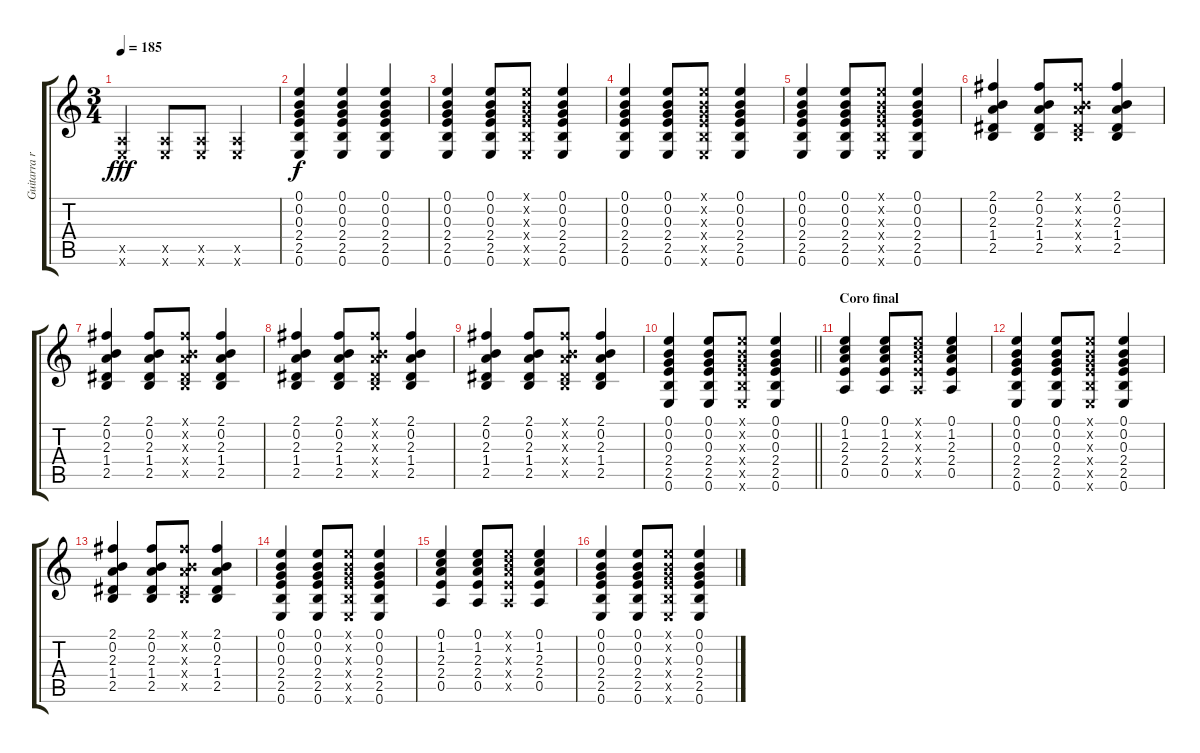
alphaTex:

\track ("Guitarra ritmica" "Guitarra r") {instrument acousticguitarsteel}
\staff {score tabs}
\tuning (E4 B3 G3 D3 A2 E2) {hide}
\ts (3 4)
\tempo 185
\clef g2
\ks c
(0.5{x} 0.6{x}).4{dy fff} (0.5{x} 0.6{x}).8 (0.5{x} 0.6{x}).8 (0.5{x} 0.6{x}).4 |
(0.1 0.2 0.3 2.4 2.5 0.6).4{dy f} (0.1 0.2 0.3 2.4 2.5 0.6).4 (0.1 0.2 0.3 2.4 2.5 0.6).4 |
(0.1 0.2 0.3 2.4 2.5 0.6).4 (0.1 0.2 0.3 2.4 2.5 0.6).8 (0.1{x} 0.2{x} 0.3{x} 2.4{x} 2.5{x} 0.6{x}).8 (0.1 0.2 0.3 2.4 2.5 0.6).4 |
(0.1 0.2 0.3 2.4 2.5 0.6).4 (0.1 0.2 0.3 2.4 2.5 0.6).8 (0.1{x} 0.2{x} 0.3{x} 2.4{x} 2.5{x} 0.6{x}).8 (0.1 0.2 0.3 2.4 2.5 0.6).4 |
(0.1 0.2 0.3 2.4 2.5 0.6).4 (0.1 0.2 0.3 2.4 2.5 0.6).8 (0.1{x} 0.2{x} 0.3{x} 2.4{x} 2.5{x} 0.6{x}).8 (0.1 0.2 0.3 2.4 2.5 0.6).4 |
(2.1 0.2 2.3 1.4 2.5).4 (2.1 0.2 2.3 1.4 2.5).8 (2.1{x} 0.2{x} 2.3{x} 1.4{x} 2.5{x}).8 (2.1 0.2 2.3 1.4 2.5).4 |
(2.1 0.2 2.3 1.4 2.5).4 (2.1 0.2 2.3 1.4 2.5).8 (2.1{x} 0.2{x} 2.3{x} 1.4{x} 2.5{x}).8 (2.1 0.2 2.3 1.4 2.5).4 |
(2.1 0.2 2.3 1.4 2.5).4 (2.1 0.2 2.3 1.4 2.5).8 (2.1{x} 0.2{x} 2.3{x} 1.4{x} 2.5{x}).8 (2.1 0.2 2.3 1.4 2.5).4 |
(2.1 0.2 2.3 1.4 2.5).4 (2.1 0.2 2.3 1.4 2.5).8 (2.1{x} 0.2{x} 2.3{x} 1.4{x} 2.5{x}).8 (2.1 0.2 2.3 1.4 2.5).4 |
\barLineRight lightlight
(0.1 0.2 0.3 2.4 2.5 0.6).4 (0.1 0.2 0.3 2.4 2.5 0.6).8 (0.1{x} 0.2{x} 0.3{x} 2.4{x} 2.5{x} 0.6{x}).8 (0.1 0.2 0.3 2.4 2.5 0.6).4 |
\section ("" "Coro final")
(0.1 1.2 2.3 2.4 0.5).4 (0.1 1.2 2.3 2.4 0.5).8 (0.1{x} 1.2{x} 2.3{x} 2.4{x} 0.5{x}).8 (0.1 1.2 2.3 2.4 0.5).4 |
(0.1 0.2 0.3 2.4 2.5 0.6).4 (0.1 0.2 0.3 2.4 2.5 0.6).8 (0.1{x} 0.2{x} 0.3{x} 2.4{x} 2.5{x} 0.6{x}).8 (0.1 0.2 0.3 2.4 2.5 0.6).4 |
(2.1 0.2 2.3 1.4 2.5).4 (2.1 0.2 2.3 1.4 2.5).8 (2.1{x} 0.2{x} 2.3{x} 1.4{x} 2.5{x}).8 (2.1 0.2 2.3 1.4 2.5).4 |
(0.1 0.2 0.3 2.4 2.5 0.6).4 (0.1 0.2 0.3 2.4 2.5 0.6).8 (0.1{x} 0.2{x} 0.3{x} 2.4{x} 2.5{x} 0.6{x}).8 (0.1 0.2 0.3 2.4 2.5 0.6).4 |
(0.1 1.2 2.3 2.4 0.5).4 (0.1 1.2 2.3 2.4 0.5).8 (0.1{x} 1.2{x} 2.3{x} 2.4{x} 0.5{x}).8 (0.1 1.2 2.3 2.4 0.5).4 |
(0.1 0.2 0.3 2.4 2.5 0.6).4 (0.1 0.2 0.3 2.4 2.5 0.6).8 (0.1{x} 0.2{x} 0.3{x} 2.4{x} 2.5{x} 0.6{x}).8 (0.1 0.2 0.3 2.4 2.5 0.6).4
